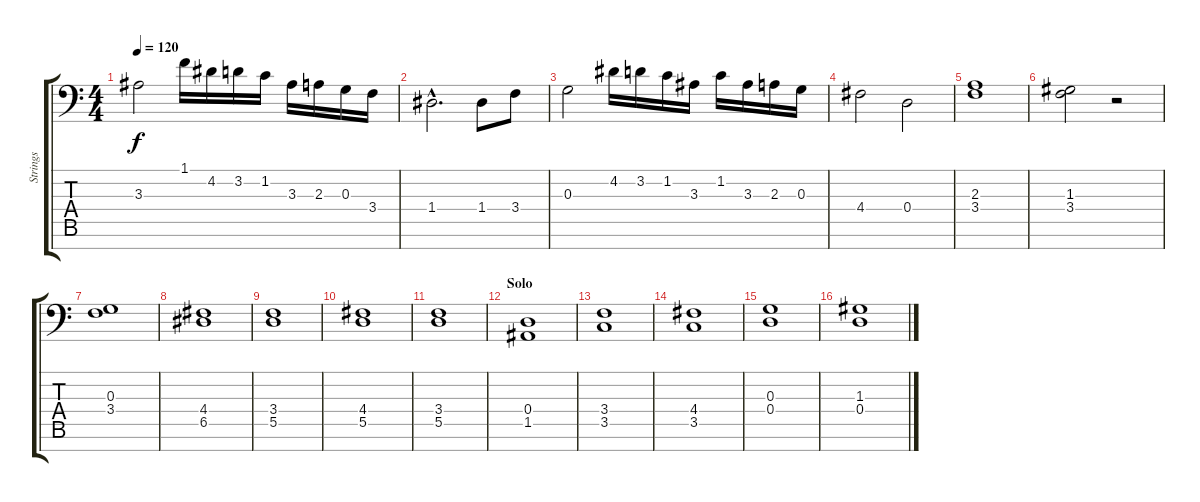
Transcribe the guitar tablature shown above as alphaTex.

\track ("Strings" "Strings") {instrument violin}
\staff {score tabs}
\tuning (E4 B3 G3 D3 A2 E2 A1) {hide}
\ts (4 4)
\tempo 120
\clef f4
\ks c
3.3.2{dy f} 1.1.16 4.2.16 3.2.16 1.2.16 3.3.16 2.3.16 0.3.16 3.4.16 |
1.4{hac}.2{d} 1.4.8 3.4.8 |
0.3.2 4.2.16 3.2.16 1.2.16 3.3.16 1.2.16 3.3.16 2.3.16 0.3.16 |
4.4.2 0.4.2 |
(2.3 3.4).1 |
(1.3 3.4).2 r.2 |
(0.3 3.4).1 |
(4.4 6.5).1 |
(3.4 5.5).1 |
(4.4 5.5).1 |
(3.4 5.5).1 |
\section ("" "Solo")
(0.4 1.5).1 |
(3.4 3.5).1 |
(4.4 3.5).1 |
(0.3 0.4).1 |
(1.3 0.4).1
